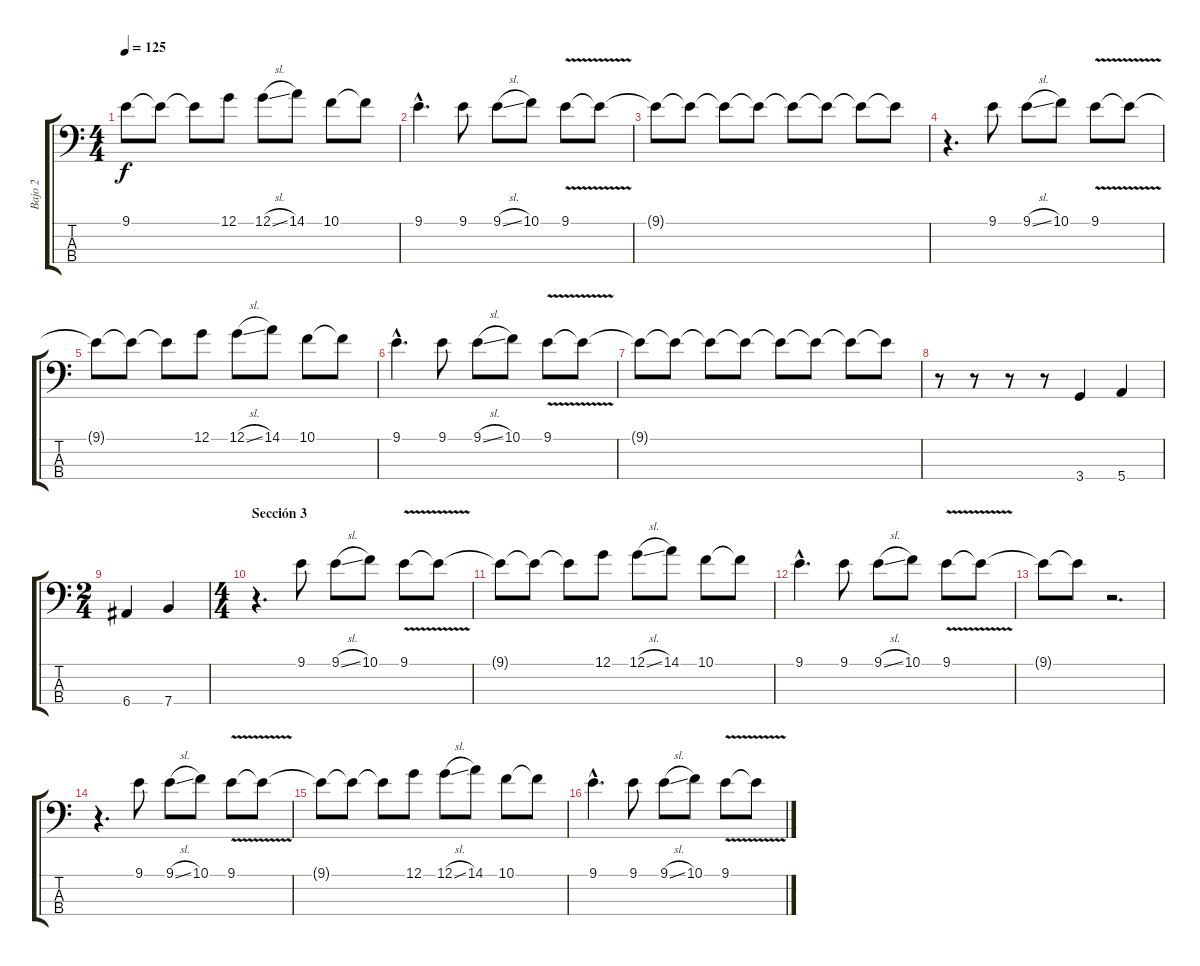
\track ("Bajo 2" "Bajo 2") {instrument electricbassfinger}
\staff {score tabs}
\tuning (G2 D2 A1 E1) {hide}
\ts (4 4)
\tempo 125
\clef f4
\ks c
9.1{t}.8{dy f} 9.1{t}.8 9.1{t}.8 12.1.8 12.1{sl}.8 14.1.8 10.1.8 10.1{t}.8 |
9.1{hac}.4{d} 9.1.8 9.1{sl}.8 10.1.8 9.1{v}.8 9.1{t}.8 |
9.1{t}.8 9.1{t}.8 9.1{t}.8 9.1{t}.8 9.1{t}.8 9.1{t}.8 9.1{t}.8 9.1{t}.8 |
r.4{d} 9.1.8 9.1{sl}.8 10.1.8 9.1{v}.8 9.1{t}.8 |
9.1{t}.8 9.1{t}.8 9.1{t}.8 12.1.8 12.1{sl}.8 14.1.8 10.1.8 10.1{t}.8 |
9.1{hac}.4{d} 9.1.8 9.1{sl}.8 10.1.8 9.1{v}.8 9.1{t}.8 |
9.1{t}.8 9.1{t}.8 9.1{t}.8 9.1{t}.8 9.1{t}.8 9.1{t}.8 9.1{t}.8 9.1{t}.8 |
r.8 r.8 r.8 r.8 3.4.4 5.4.4 |
\ts (2 4)
6.4.4 7.4.4 |
\ts (4 4)
\section ("" "Sección 3")
r.4{d} 9.1.8 9.1{sl}.8 10.1.8 9.1{v}.8 9.1{t}.8 |
9.1{t}.8 9.1{t}.8 9.1{t}.8 12.1.8 12.1{sl}.8 14.1.8 10.1.8 10.1{t}.8 |
9.1{hac}.4{d} 9.1.8 9.1{sl}.8 10.1.8 9.1{v}.8 9.1{t}.8 |
9.1{t}.8 9.1{t}.8 r.2{d} |
r.4{d} 9.1.8 9.1{sl}.8 10.1.8 9.1{v}.8 9.1{t}.8 |
9.1{t}.8 9.1{t}.8 9.1{t}.8 12.1.8 12.1{sl}.8 14.1.8 10.1.8 10.1{t}.8 |
9.1{hac}.4{d} 9.1.8 9.1{sl}.8 10.1.8 9.1{v}.8 9.1{t}.8
